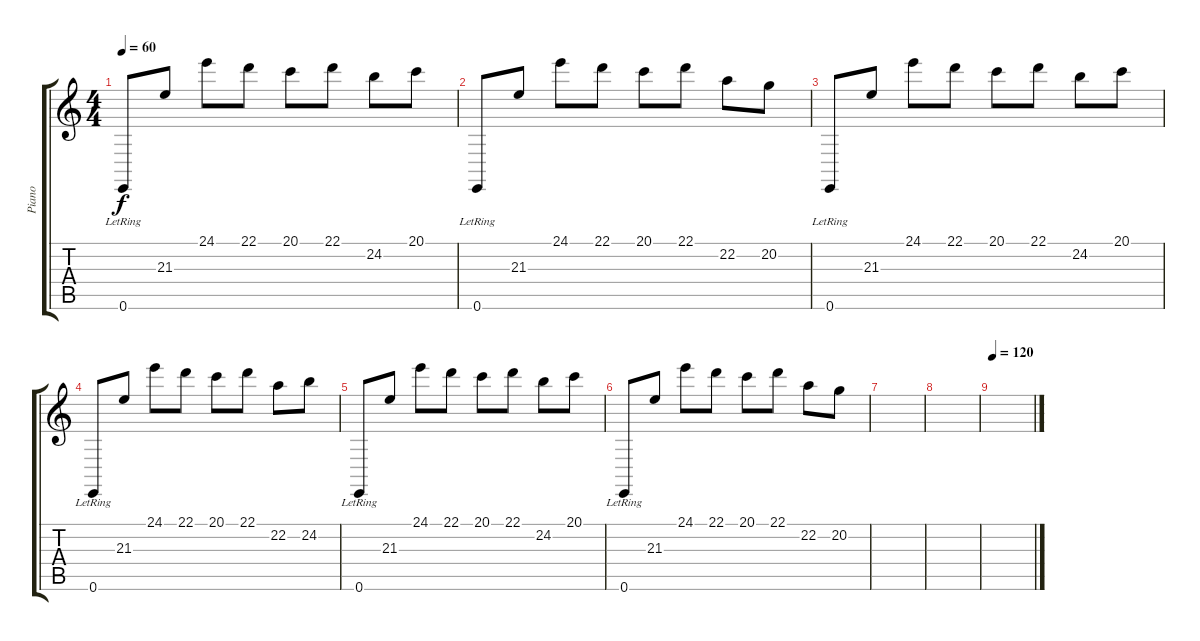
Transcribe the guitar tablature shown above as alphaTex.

\track ("Piano" "Piano") {instrument acousticgrandpiano}
\staff {score tabs}
\tuning (E4 B3 G3 D3 A2 E2) {hide}
\ts (4 4)
\tempo 60
\clef g2
\ks c
0.6{lr}.8{dy f} 21.3.8 24.1.8 22.1.8 20.1.8 22.1.8 24.2.8 20.1.8 |
0.6{lr}.8 21.3.8 24.1.8 22.1.8 20.1.8 22.1.8 22.2.8 20.2.8 |
0.6{lr}.8 21.3.8 24.1.8 22.1.8 20.1.8 22.1.8 24.2.8 20.1.8 |
0.6{lr}.8 21.3.8 24.1.8 22.1.8 20.1.8 22.1.8 22.2.8 24.2.8 |
0.6{lr}.8 21.3.8 24.1.8 22.1.8 20.1.8 22.1.8 24.2.8 20.1.8 |
0.6{lr}.8 21.3.8 24.1.8 22.1.8 20.1.8 22.1.8 22.2.8 20.2.8 |
|
|
\tempo 120
